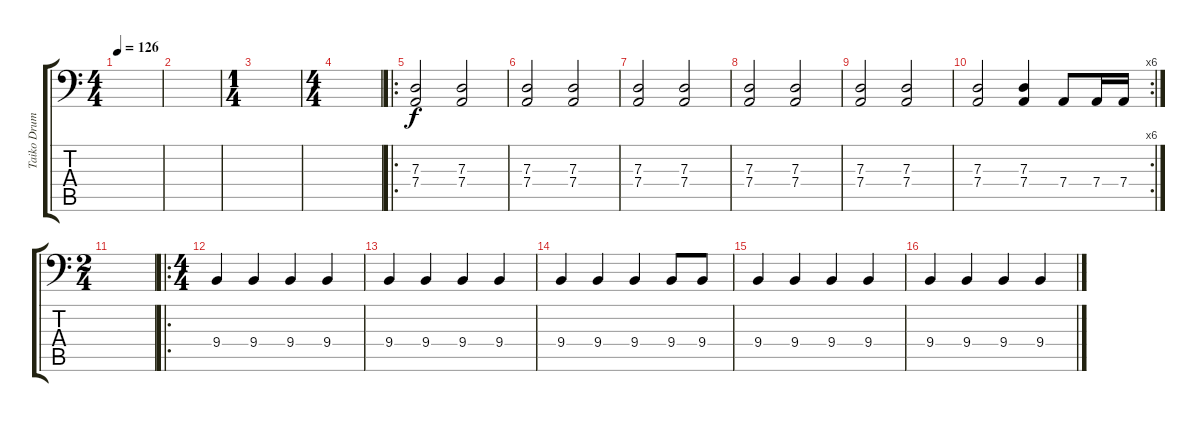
\track ("Taiko Drum" "Taiko Drum") {instrument taikodrum}
\staff {score tabs}
\tuning (E3 B2 G2 D2 A1 E1) {hide}
\ts (4 4)
\tempo 126
\clef f4
\ks c
|
|
\ts (1 4)
|
\ts (4 4)
|
\ro
(7.3 7.4).2 (7.3 7.4).2 |
(7.3 7.4).2 (7.3 7.4).2 |
(7.3 7.4).2 (7.3 7.4).2 |
(7.3 7.4).2 (7.3 7.4).2 |
(7.3 7.4).2 (7.3 7.4).2 |
\rc 6
(7.3 7.4).2 (7.3 7.4).4 7.4.8 7.4.16 7.4.16 |
\ts (2 4)
|
\ro
\ts (4 4)
9.4.4 9.4.4 9.4.4 9.4.4 |
9.4.4 9.4.4 9.4.4 9.4.4 |
9.4.4 9.4.4 9.4.4 9.4.8 9.4.8 |
9.4.4 9.4.4 9.4.4 9.4.4 |
9.4.4 9.4.4 9.4.4 9.4.4
